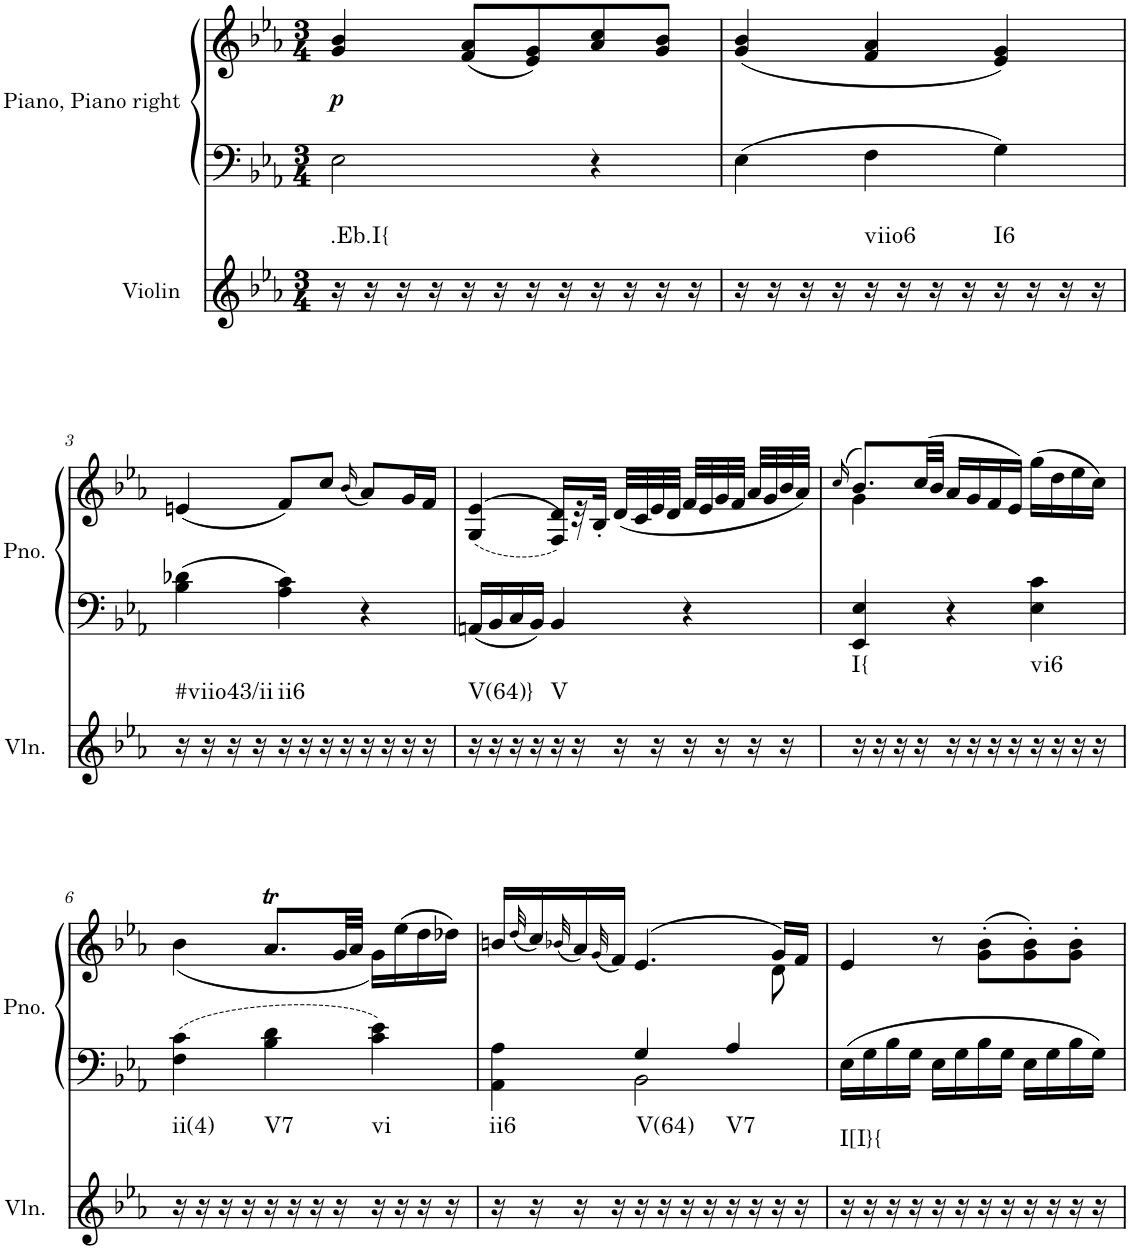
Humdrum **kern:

**kern	**harte	**kern	**kern	**dynam
*part2	*part2	*part1	*part1	*part1
*staff3	*	*staff2	*staff1	*staff1/2
*I"Violin	*	*I"Piano, Piano right	*	*
*I'Vln.	*	*I'Pno.	*	*
*clefG2	*	*clefF4	*clefG2	*
*k[b-e-a-]	*	*k[b-e-a-]	*k[b-e-a-]	*
*M3/4	*	*M3/4	*M3/4	*
=1	=1	=1	=1	=1
!	!LO:H:kt=.Eb.I{	!	!	!LO:DY:b
16r	N	2E-\	4g/ 4b-/	p
16r	.	.	.	.
16r	.	.	.	.
16r	.	.	.	.
16r	.	.	(8f/ 8a-/L	.
16r	.	.	.	.
16r	.	.	8e-/ 8g/)	.
16r	.	.	.	.
16r	.	4r	8a-/ 8cc/	.
16r	.	.	.	.
16r	.	.	8g/ 8b-/J	.
16r	.	.	.	.
=2	=2	=2	=2	=2
16r	.	4E-\	(4g/ 4b-/	.
16r	.	.	.	.
16r	.	.	.	.
16r	.	.	.	.
!	!LO:H:kt=viio6	!	!	!
16r	N	4F\	4f/ 4a-/	.
16r	.	.	.	.
16r	.	.	.	.
16r	.	.	.	.
!	!LO:H:kt=I6	!	!	!
16r	N	4G\	4e-/ 4g/)	.
16r	.	.	.	.
16r	.	.	.	.
16r	.	.	.	.
!!LO:LB:g=z
=3	=3	=3	=3	=3
!	!LO:H:kt=#viio43/ii	!	!	!
16r	N	4B-\ 4d-X\	(4en/	.
16r	.	.	.	.
16r	.	.	.	.
16r	.	.	.	.
!	!LO:H:kt=ii6	!	!	!
16r	N	4A-\ 4c\	8f/L)	.
16r	.	.	.	.
16r	.	.	8cc/J	.
16r	.	.	.	.
.	.	.	(16qb-/	.
16r	.	4r	8a-/L)	.
16r	.	.	.	.
16r	.	.	16g/L	.
16r	.	.	16f/JJ	.
=4	=4	=4	=4	=4
!	!LO:H:kt=V(64)}	!	!	!
16r	N	16AAn/LL	(>(4G/ 4e-/	.
16r	.	16BB-/	.	.
16r	.	16C/	.	.
16r	.	16BB-/JJ	.	.
!	!LO:H:kt=V	!	!	!
16r	N	4BB-/	16F/ 16d/LL))	.
16r	.	.	32r	.
.	.	.	32B-'/JJJ	.
16r	.	.	(32d/LLL	.
.	.	.	32c/	.
16r	.	.	32e-/	.
.	.	.	32d/JJJ	.
16r	.	4r	32f/LLL	.
.	.	.	32e-/	.
16r	.	.	32g/	.
.	.	.	32f/JJJ	.
16r	.	.	32a-/LLL	.
.	.	.	32g/	.
16r	.	.	32b-/	.
.	.	.	32a-/JJJ)	.
=5	=5	=5	=5	=5
.	.	.	(>16qcc/	.
*	*	*	*^	*
!	!LO:H:kt=I{	!	!	!	!
16r	N	4EE-/ 4E-/	8.b-/L)	4g\	.
16r	.	.	.	.	.
16r	.	.	.	.	.
16r	.	.	(32cc/LL	.	.
.	.	.	32b-/JJJ	.	.
16r	.	4r	16a-/LL	2ryy	.
16r	.	.	16g/	.	.
16r	.	.	16f/	.	.
16r	.	.	16e-/JJ)	.	.
!	!LO:H:kt=vi6	!	!	!	!
16r	N	4E-\ 4c\	(16gg\LL	.	.
16r	.	.	16dd\	.	.
16r	.	.	16ee-\	.	.
16r	.	.	16cc\JJ)	.	.
*	*	*	*v	*v	*
!!LO:LB:g=z
=6	=6	=6	=6	=6
!	!LO:H:kt=ii(4)	!	!	!
16r	N	4F\ 4c\	(<4b-\	.
16r	.	.	.	.
16r	.	.	.	.
16r	.	.	.	.
!	!LO:H:kt=V7	!	!	!
16r	N	4B-\ 4d\	8.a-T/L	.
16r	.	.	.	.
16r	.	.	.	.
16r	.	.	32g/LL	.
.	.	.	32a-/JJJ	.
!	!LO:H:kt=vi	!	!	!
16r	N	4c\ 4e-\	16g\LL)	.
16r	.	.	(16ee-\	.
16r	.	.	16dd\	.
16r	.	.	16dd-X\JJ)	.
=7	=7	=7	=7	=7
*	*	*^	*^	*
!	!LO:H:kt=ii6	!	!	!	!	!
16r	N	4AA-\ 4A-\	4ryy	16bn/LL	8ryy	.
.	.	.	.	(32qdd/	.	.
16r	.	.	.	16cc/)	.	.
*	*	*	*	*v	*v	*
.	.	.	.	(32qb-X/	.
16r	.	.	.	16a-/)	.
.	.	.	.	(32qg/	.
16r	.	.	.	16f/JJ)	.
!	!LO:H:kt=V(64)	!	!	!	!
16r	N	4G/	2BB-\	(4.e-/	.
16r	.	.	.	.	.
16r	.	.	.	.	.
16r	.	.	.	.	.
!	!LO:H:kt=V7	!	!	!	!
16r	N	4A-/	.	.	.
16r	.	.	.	.	.
*	*	*	*	*^	*
16r	.	.	.	16g/LL)	8d\	.
16r	.	.	.	16f/JJ	.	.
*	*	*v	*v	*	*	*
*	*	*	*v	*v	*
=8	=8	=8	=8	=8
!	!LO:H:kt=I[I}{	!	!	!
16r	N	16E-\LL	4e-/	.
16r	.	16G\	.	.
16r	.	16B-\	.	.
16r	.	16G\JJ	.	.
16r	.	16E-\LL	8r	.
16r	.	16G\	.	.
16r	.	16B-\	(8g\' 8b-\'L	.
16r	.	16G\JJ	.	.
16r	.	16E-\LL	8g\' 8b-\')	.
16r	.	16G\	.	.
16r	.	16B-\	8g\' 8b-\'J	.
16r	.	16G\JJ	.	.
=	=	=	=	=
*-	*-	*-	*-	*-
